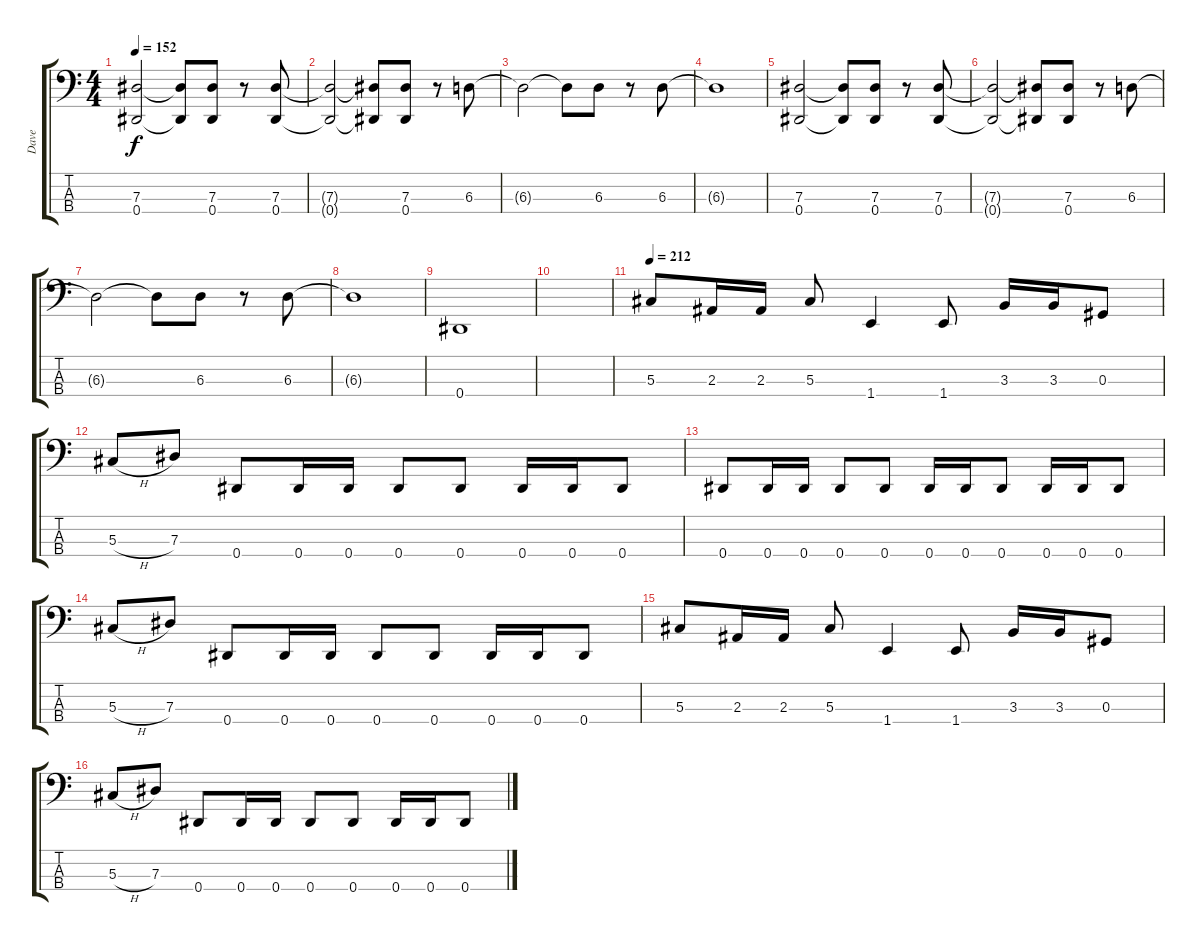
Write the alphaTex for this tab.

\track ("Dave" "Dave") {instrument electricbasspick}
\staff {score tabs}
\tuning (Gb2 Db2 Ab1 Eb1) {hide}
\ts (4 4)
\tempo 152
\clef f4
\ks c
(7.3 0.4).2{dy f} (7.3{t} 0.4{t}).8 (7.3 0.4).8 r.8 (7.3 0.4).8 |
(7.3{t} 0.4{t}).2 (7.3{t} 0.4{t}).8 (7.3 0.4).8 r.8 6.3.8 |
6.3{t}.2 6.3{t}.8 6.3.8 r.8 6.3.8 |
6.3{t}.1 |
(7.3 0.4).2 (7.3{t} 0.4{t}).8 (7.3 0.4).8 r.8 (7.3 0.4).8 |
(7.3{t} 0.4{t}).2 (7.3{t} 0.4{t}).8 (7.3 0.4).8 r.8 6.3.8 |
6.3{t}.2 6.3{t}.8 6.3.8 r.8 6.3.8 |
6.3{t}.1 |
0.4.1 |
|
\tempo 212
5.3.8 2.3.16 2.3.16 5.3.8 1.4.4 1.4.8 3.3.16 3.3.16 0.3.8 |
5.3{h}.8 7.3.8 0.4.8 0.4.16 0.4.16 0.4.8 0.4.8 0.4.16 0.4.16 0.4.8 |
0.4.8 0.4.16 0.4.16 0.4.8 0.4.8 0.4.16 0.4.16 0.4.8 0.4.16 0.4.16 0.4.8 |
5.3{h}.8 7.3.8 0.4.8 0.4.16 0.4.16 0.4.8 0.4.8 0.4.16 0.4.16 0.4.8 |
5.3.8 2.3.16 2.3.16 5.3.8 1.4.4 1.4.8 3.3.16 3.3.16 0.3.8 |
5.3{h}.8 7.3.8 0.4.8 0.4.16 0.4.16 0.4.8 0.4.8 0.4.16 0.4.16 0.4.8
